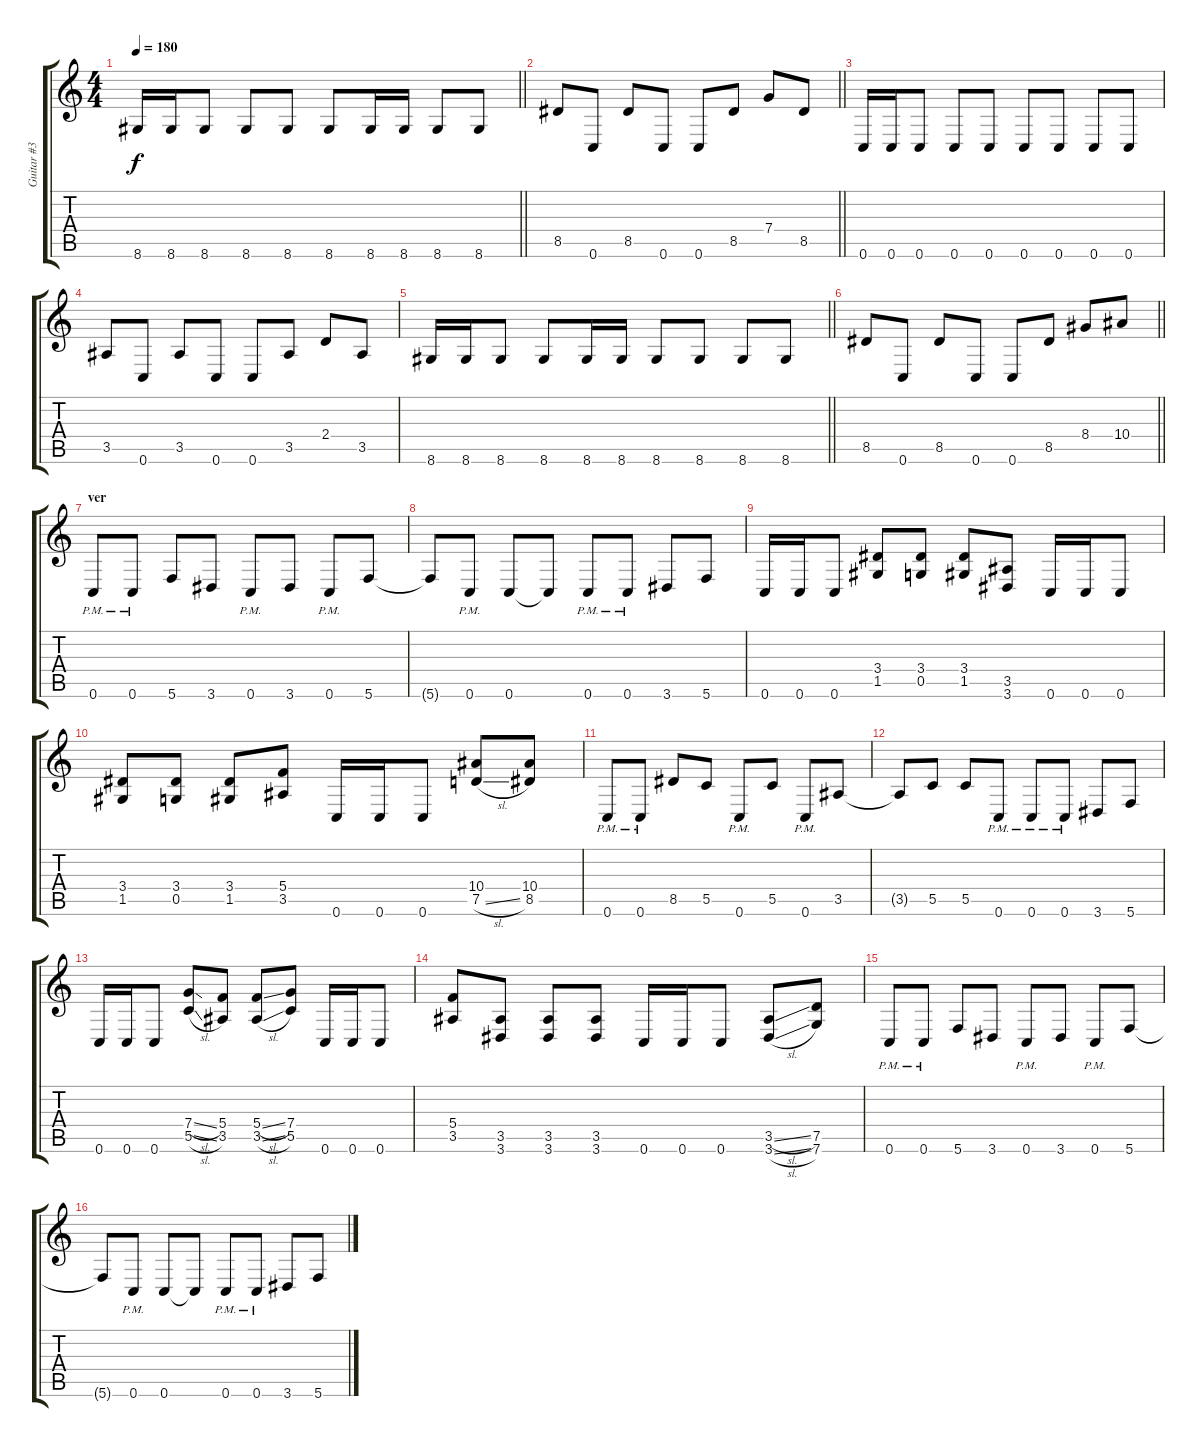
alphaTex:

\track ("Guitar #3" "Guitar #3") {instrument distortionguitar}
\staff {score tabs}
\tuning (D4 A3 F3 C3 G2 C2) {hide}
\ts (4 4)
\tempo 180
\clef g2
\barLineRight lightlight
\ks c
8.6.16{dy f} 8.6.16 8.6.8 8.6.8 8.6.8 8.6.8 8.6.16 8.6.16 8.6.8 8.6.8 |
\barLineRight lightlight
8.5.8 0.6.8 8.5.8 0.6.8 0.6.8 8.5.8 7.4.8 8.5.8 |
0.6.16 0.6.16 0.6.8 0.6.8 0.6.8 0.6.8 0.6.8 0.6.8 0.6.8 |
3.5.8 0.6.8 3.5.8 0.6.8 0.6.8 3.5.8 2.4.8 3.5.8 |
\barLineRight lightlight
8.6.16 8.6.16 8.6.8 8.6.8 8.6.16 8.6.16 8.6.8 8.6.8 8.6.8 8.6.8 |
\barLineRight lightlight
8.5.8 0.6.8 8.5.8 0.6.8 0.6.8 8.5.8 8.4.8 10.4.8 |
\section ("" "ver")
0.6{pm}.8 0.6{pm}.8 5.6.8 3.6.8 0.6{pm}.8 3.6.8 0.6{pm}.8 5.6.8 |
5.6{t}.8 0.6{pm}.8 0.6.8 0.6{t}.8 0.6{pm}.8 0.6{pm}.8 3.6.8 5.6.8 |
0.6.16 0.6.16 0.6.8 (3.4 1.5).8 (3.4 0.5).8 (3.4 1.5).8 (3.5 3.6).8 0.6.16 0.6.16 0.6.8 |
(3.4 1.5).8 (3.4 0.5).8 (3.4 1.5).8 (5.4 3.5).8 0.6.16 0.6.16 0.6.8 (10.4 7.5{sl}).8 (10.4 8.5).8 |
0.6{pm}.8 0.6{pm}.8 8.5.8 5.5.8 0.6{pm}.8 5.5.8 0.6{pm}.8 3.5.8 |
3.5{t}.8 5.5.8 5.5.8 0.6{pm}.8 0.6{pm}.8 0.6{pm}.8 3.6.8 5.6.8 |
0.6.16 0.6.16 0.6.8 (7.4{sl} 5.5{sl}).8 (5.4 3.5).8 (5.4{sl} 3.5{sl}).8 (7.4 5.5).8 0.6.16 0.6.16 0.6.8 |
(5.4 3.5).8 (3.5 3.6).8 (3.5 3.6).8 (3.5 3.6).8 0.6.16 0.6.16 0.6.8 (3.5{sl} 3.6{sl}).8 (7.5 7.6).8 |
0.6{pm}.8 0.6{pm}.8 5.6.8 3.6.8 0.6{pm}.8 3.6.8 0.6{pm}.8 5.6.8 |
5.6{t}.8 0.6{pm}.8 0.6.8 0.6{t}.8 0.6{pm}.8 0.6{pm}.8 3.6.8 5.6.8
